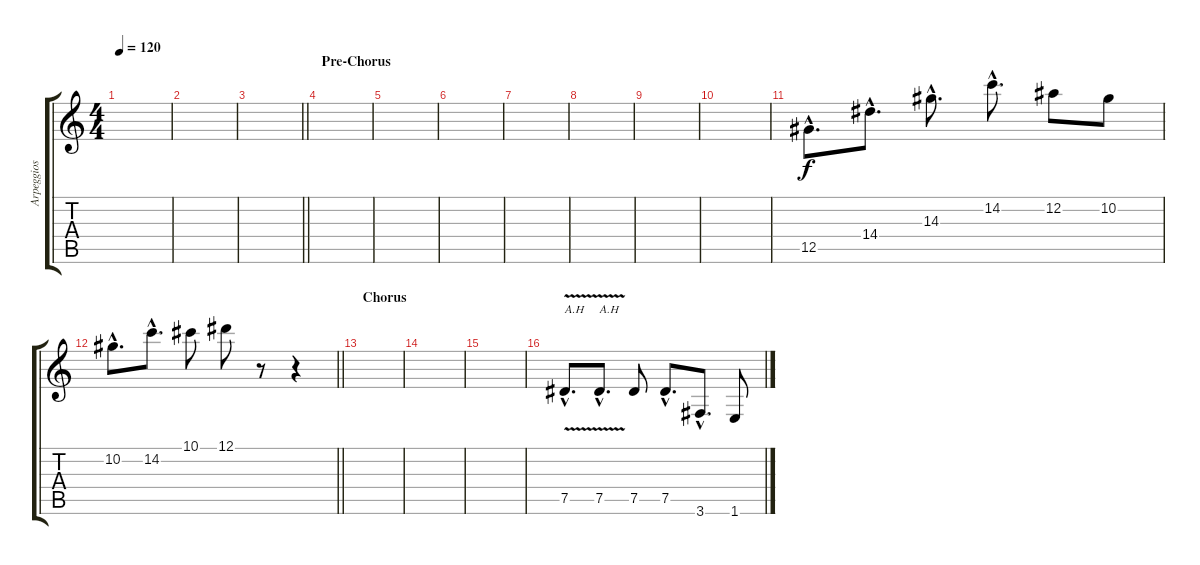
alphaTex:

\track ("Arpeggios" "Arpeggios") {instrument overdrivenguitar}
\staff {score tabs}
\tuning (Eb4 Bb3 Gb3 Db3 Ab2 Eb2) {hide}
\ts (4 4)
\tempo 120
\clef g2
\ks c
|
|
\barLineRight lightlight
|
\section ("" "Pre-Chorus")
|
|
|
|
|
|
|
12.5{hac}.8{d} 14.4{hac}.8{d} 14.3{hac}.8{d} 14.2{hac}.8{d} 12.2.8 10.2.8 |
\barLineRight lightlight
10.2{hac}.8{d} 14.2{hac}.8{d} 10.1.8 12.1.8 r.8 r.4 |
\section ("" "Chorus")
|
|
|
7.5{v hac}.8{d txt "A.H"} 7.5{v hac}.8{d txt "A.H"} 7.5.8 7.5{hac}.8{d} 3.6{hac}.8{d} 1.6.8
